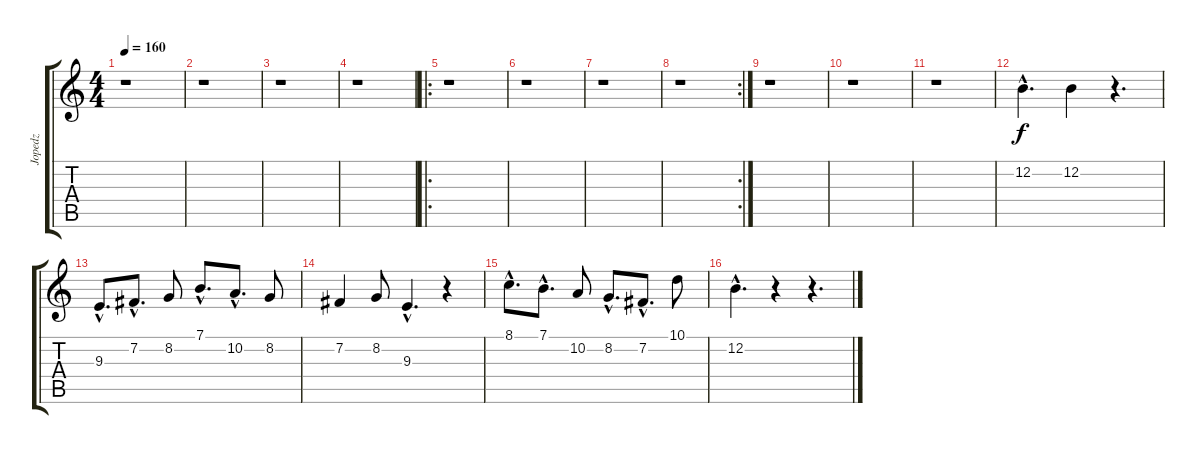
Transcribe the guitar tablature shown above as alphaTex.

\track ("Jopedz" "Jopedz") {instrument tenorsax}
\staff {score tabs}
\tuning (E4 B3 G3 D3 A2 E2) {hide}
\ts (4 4)
\tempo 160
\clef g2
\ks c
r.1{dy f} |
r.1 |
r.1 |
r.1 |
\ro
r.1 |
r.1 |
r.1 |
\rc 2
r.1 |
r.1 |
r.1 |
r.1 |
12.2{hac}.4{d} 12.2.4 r.4{d} |
9.3{hac}.8{d} 7.2{hac}.8{d} 8.2.8 7.1{hac}.8{d} 10.2{hac}.8{d} 8.2.8 |
7.2.4 8.2.8 9.3{hac}.4{d} r.4 |
8.1{hac}.8{d} 7.1{hac}.8{d} 10.2.8 8.2{hac}.8{d} 7.2{hac}.8{d} 10.1.8 |
12.2{hac}.4{d} r.4 r.4{d}
